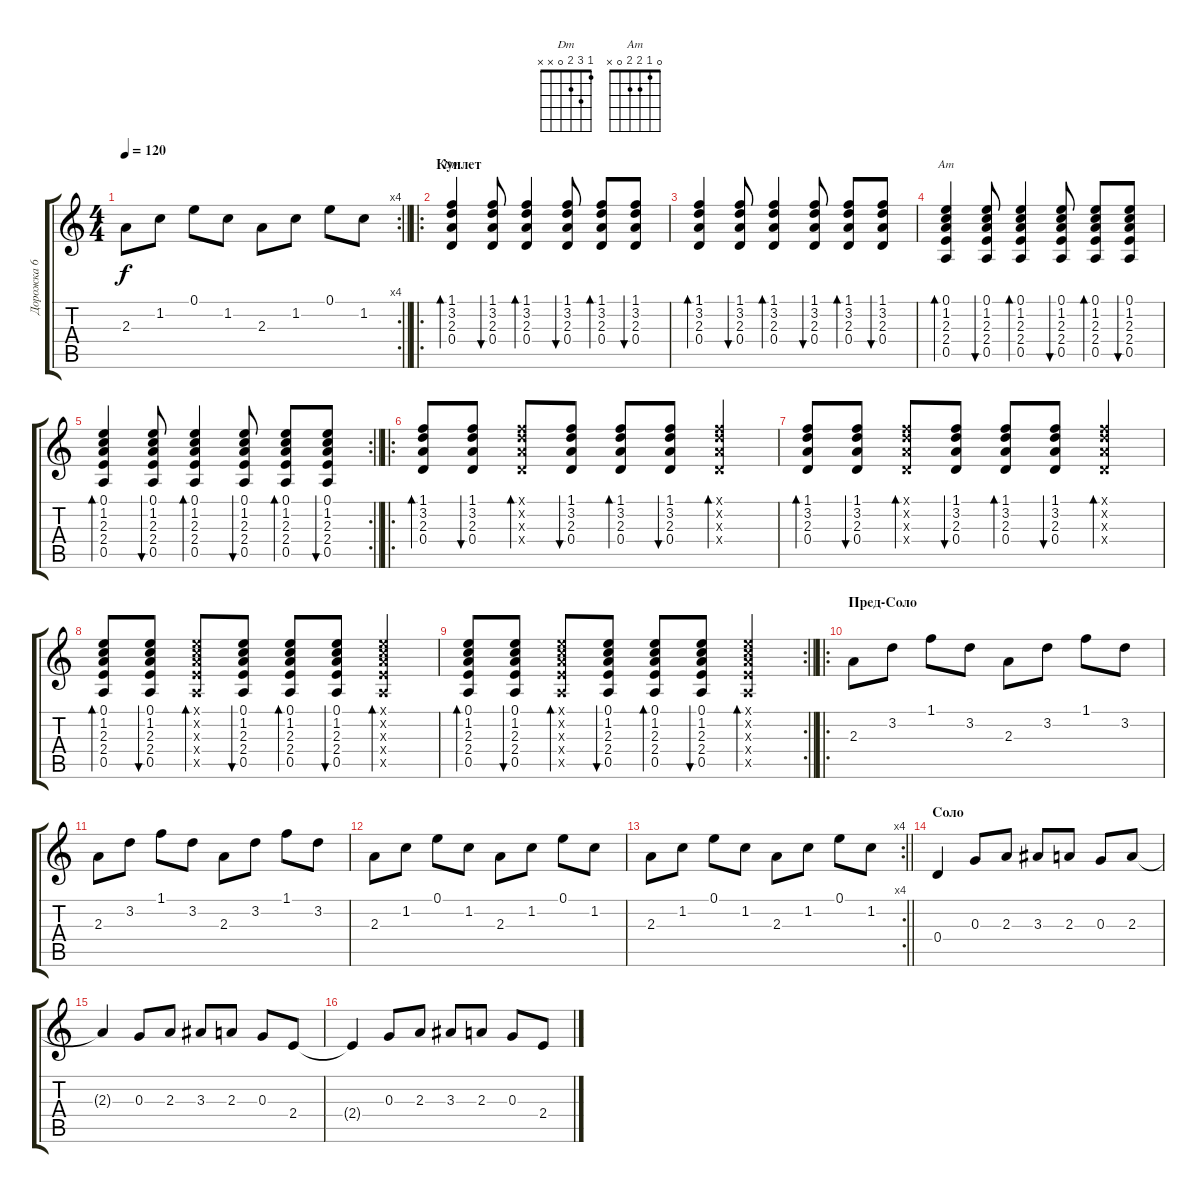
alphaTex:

\track ("Дорожка 6" "Дорожка 6") {instrument acousticguitarsteel}
\staff {score tabs}
\tuning (E4 B3 G3 D3 A2 E2) {hide}
\chord ("Dm" 1 3 2 0 x x)
\chord ("Am" 0 1 2 2 0 x)
\rc 4
\ts (4 4)
\tempo 120
\clef g2
\barLineRight lightlight
\ks c
2.3.8{dy f} 1.2.8 0.1.8 1.2.8 2.3.8 1.2.8 0.1.8 1.2.8 |
\ro
\section ("" "Куплет")
(1.1 3.2 2.3 0.4).4{bd 60 ch "Dm"} (1.1 3.2 2.3 0.4).8{bu 60} (1.1 3.2 2.3 0.4).4{bd 60} (1.1 3.2 2.3 0.4).8{bu 60} (1.1 3.2 2.3 0.4).8{bd 60} (1.1 3.2 2.3 0.4).8{bu 60} |
(1.1 3.2 2.3 0.4).4{bd 60} (1.1 3.2 2.3 0.4).8{bu 60} (1.1 3.2 2.3 0.4).4{bd 60} (1.1 3.2 2.3 0.4).8{bu 60} (1.1 3.2 2.3 0.4).8{bd 60} (1.1 3.2 2.3 0.4).8{bu 60} |
(0.1 1.2 2.3 2.4 0.5).4{bd 60 ch "Am"} (0.1 1.2 2.3 2.4 0.5).8{bu 60} (0.1 1.2 2.3 2.4 0.5).4{bd 60} (0.1 1.2 2.3 2.4 0.5).8{bu 60} (0.1 1.2 2.3 2.4 0.5).8{bd 60} (0.1 1.2 2.3 2.4 0.5).8{bu 60} |
\rc 2
\barLineRight lightlight
(0.1 1.2 2.3 2.4 0.5).4{bd 60} (0.1 1.2 2.3 2.4 0.5).8{bu 60} (0.1 1.2 2.3 2.4 0.5).4{bd 60} (0.1 1.2 2.3 2.4 0.5).8{bu 60} (0.1 1.2 2.3 2.4 0.5).8{bd 60} (0.1 1.2 2.3 2.4 0.5).8{bu 60} |
\ro
(1.1 3.2 2.3 0.4).8{bd 60} (1.1 3.2 2.3 0.4).8{bu 60} (1.1{x} 3.2{x} 2.3{x} 0.4{x}).8{bd 60} (1.1 3.2 2.3 0.4).8{bu 60} (1.1 3.2 2.3 0.4).8{bd 60} (1.1 3.2 2.3 0.4).8{bu 60} (1.1{x} 3.2{x} 2.3{x} 0.4{x}).4{bd 60} |
(1.1 3.2 2.3 0.4).8{bd 60} (1.1 3.2 2.3 0.4).8{bu 60} (1.1{x} 3.2{x} 2.3{x} 0.4{x}).8{bd 60} (1.1 3.2 2.3 0.4).8{bu 60} (1.1 3.2 2.3 0.4).8{bd 60} (1.1 3.2 2.3 0.4).8{bu 60} (1.1{x} 3.2{x} 2.3{x} 0.4{x}).4{bd 60} |
(0.1 1.2 2.3 2.4 0.5).8{bd 60} (0.1 1.2 2.3 2.4 0.5).8{bu 60} (0.1{x} 1.2{x} 2.3{x} 2.4{x} 0.5{x}).8{bd 60} (0.1 1.2 2.3 2.4 0.5).8{bu 60} (0.1 1.2 2.3 2.4 0.5).8{bd 60} (0.1 1.2 2.3 2.4 0.5).8{bu 60} (0.1{x} 1.2{x} 2.3{x} 2.4{x} 0.5{x}).4{bd 60} |
\rc 2
\barLineRight lightlight
(0.1 1.2 2.3 2.4 0.5).8{bd 60} (0.1 1.2 2.3 2.4 0.5).8{bu 60} (0.1{x} 1.2{x} 2.3{x} 2.4{x} 0.5{x}).8{bd 60} (0.1 1.2 2.3 2.4 0.5).8{bu 60} (0.1 1.2 2.3 2.4 0.5).8{bd 60} (0.1 1.2 2.3 2.4 0.5).8{bu 60} (0.1{x} 1.2{x} 2.3{x} 2.4{x} 0.5{x}).4{bd 60} |
\ro
\section ("" "Пред-Соло")
2.3.8 3.2.8 1.1.8 3.2.8 2.3.8 3.2.8 1.1.8 3.2.8 |
2.3.8 3.2.8 1.1.8 3.2.8 2.3.8 3.2.8 1.1.8 3.2.8 |
2.3.8 1.2.8 0.1.8 1.2.8 2.3.8 1.2.8 0.1.8 1.2.8 |
\rc 4
\barLineRight lightlight
2.3.8 1.2.8 0.1.8 1.2.8 2.3.8 1.2.8 0.1.8 1.2.8 |
\section ("" "Соло")
0.4.4 0.3.8 2.3.8 3.3.8 2.3.8 0.3.8 2.3.8 |
2.3{t}.4 0.3.8 2.3.8 3.3.8 2.3.8 0.3.8 2.4.8 |
2.4{t}.4 0.3.8 2.3.8 3.3.8 2.3.8 0.3.8 2.4.8
